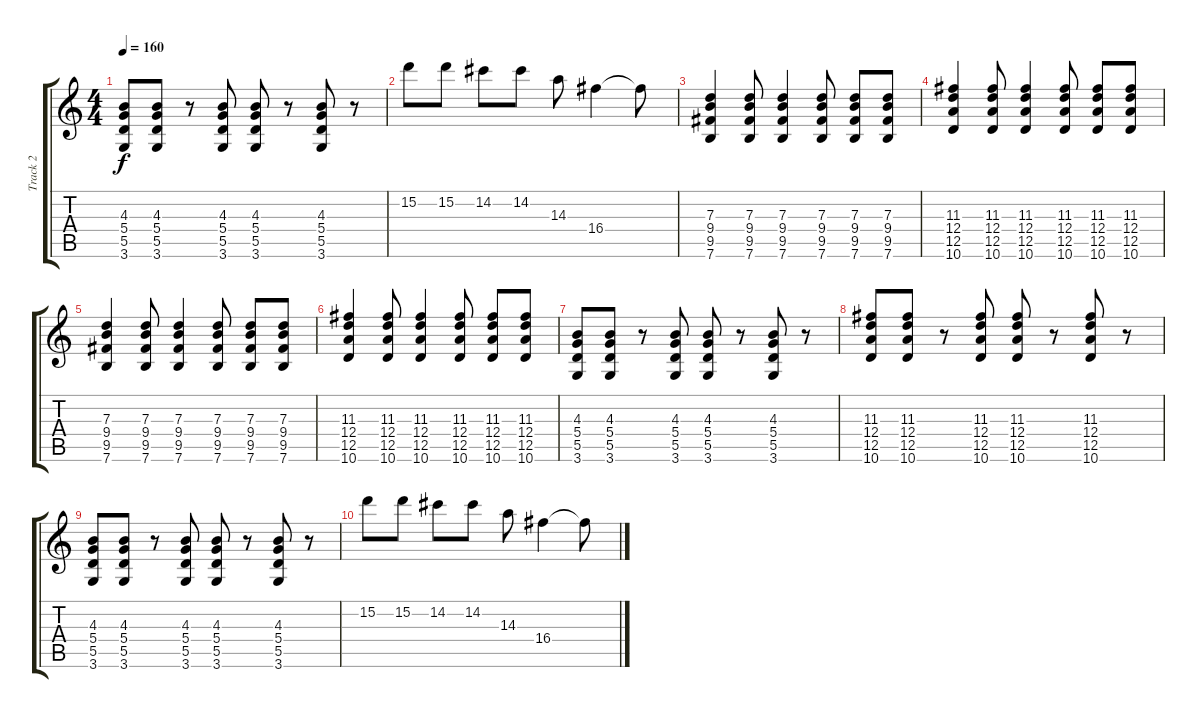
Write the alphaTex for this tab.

\track ("Track 2" "Track 2") {instrument acousticguitarsteel}
\staff {score tabs}
\tuning (E4 B3 G3 D3 A2 E2) {hide}
\ts (4 4)
\tempo 160
\clef g2
\ks c
(4.3 5.4 5.5 3.6).8{dy f} (4.3 5.4 5.5 3.6).8 r.8 (4.3 5.4 5.5 3.6).8 (4.3 5.4 5.5 3.6).8 r.8 (4.3 5.4 5.5 3.6).8 r.8 |
15.2.8 15.2.8 14.2.8 14.2.8 14.3.8 16.4.4 16.4{t}.8 |
(7.3 9.4 9.5 7.6).4 (7.3 9.4 9.5 7.6).8 (7.3 9.4 9.5 7.6).4 (7.3 9.4 9.5 7.6).8 (7.3 9.4 9.5 7.6).8 (7.3 9.4 9.5 7.6).8 |
(11.3 12.4 12.5 10.6).4 (11.3 12.4 12.5 10.6).8 (11.3 12.4 12.5 10.6).4 (11.3 12.4 12.5 10.6).8 (11.3 12.4 12.5 10.6).8 (11.3 12.4 12.5 10.6).8 |
(7.3 9.4 9.5 7.6).4 (7.3 9.4 9.5 7.6).8 (7.3 9.4 9.5 7.6).4 (7.3 9.4 9.5 7.6).8 (7.3 9.4 9.5 7.6).8 (7.3 9.4 9.5 7.6).8 |
(11.3 12.4 12.5 10.6).4 (11.3 12.4 12.5 10.6).8 (11.3 12.4 12.5 10.6).4 (11.3 12.4 12.5 10.6).8 (11.3 12.4 12.5 10.6).8 (11.3 12.4 12.5 10.6).8 |
(4.3 5.4 5.5 3.6).8 (4.3 5.4 5.5 3.6).8 r.8 (4.3 5.4 5.5 3.6).8 (4.3 5.4 5.5 3.6).8 r.8 (4.3 5.4 5.5 3.6).8 r.8 |
(11.3 12.4 12.5 10.6).8 (11.3 12.4 12.5 10.6).8 r.8 (11.3 12.4 12.5 10.6).8 (11.3 12.4 12.5 10.6).8 r.8 (11.3 12.4 12.5 10.6).8 r.8 |
(4.3 5.4 5.5 3.6).8 (4.3 5.4 5.5 3.6).8 r.8 (4.3 5.4 5.5 3.6).8 (4.3 5.4 5.5 3.6).8 r.8 (4.3 5.4 5.5 3.6).8 r.8 |
15.2.8 15.2.8 14.2.8 14.2.8 14.3.8 16.4.4 16.4{t}.8
